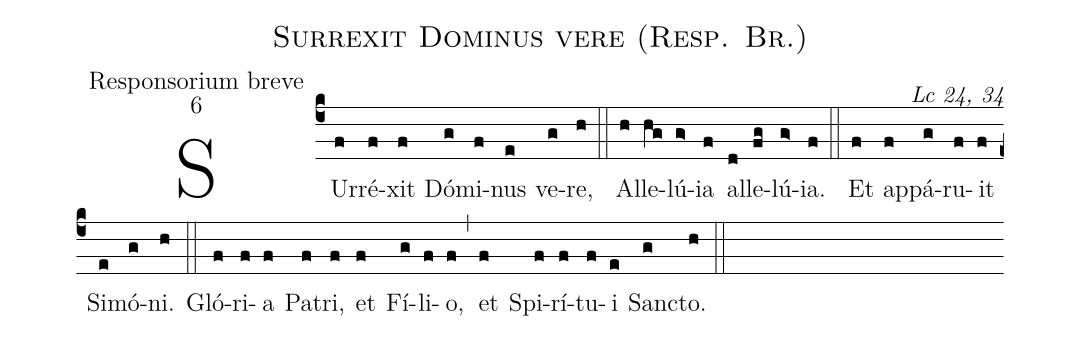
name:Surrexit Dominus vere (Resp. Br.);
office-part:Responsorium breve;
mode:6;
commentary:Lc 24, 34;
%%
(c4)SUr(f)ré(f)xit(f) Dó(g)mi(f)nus(e) ve(g)re,(h) (::) Al(h)le(hg)lú(g>)ia(f) al(d)le(fg)lú(g>)ia.(f) (::) Et(f) ap(f)pá(g)ru(f)it(f) Si(e)mó(g)ni.(h) (::) Gló(f)ri(f)a(f) Pa(f)tri,(f) et(f) Fí(g)li(f)o,(f) (,) et(f) Spi(f)rí(f)tu(f)i(e) Sanc(g)to.(h) (::)
